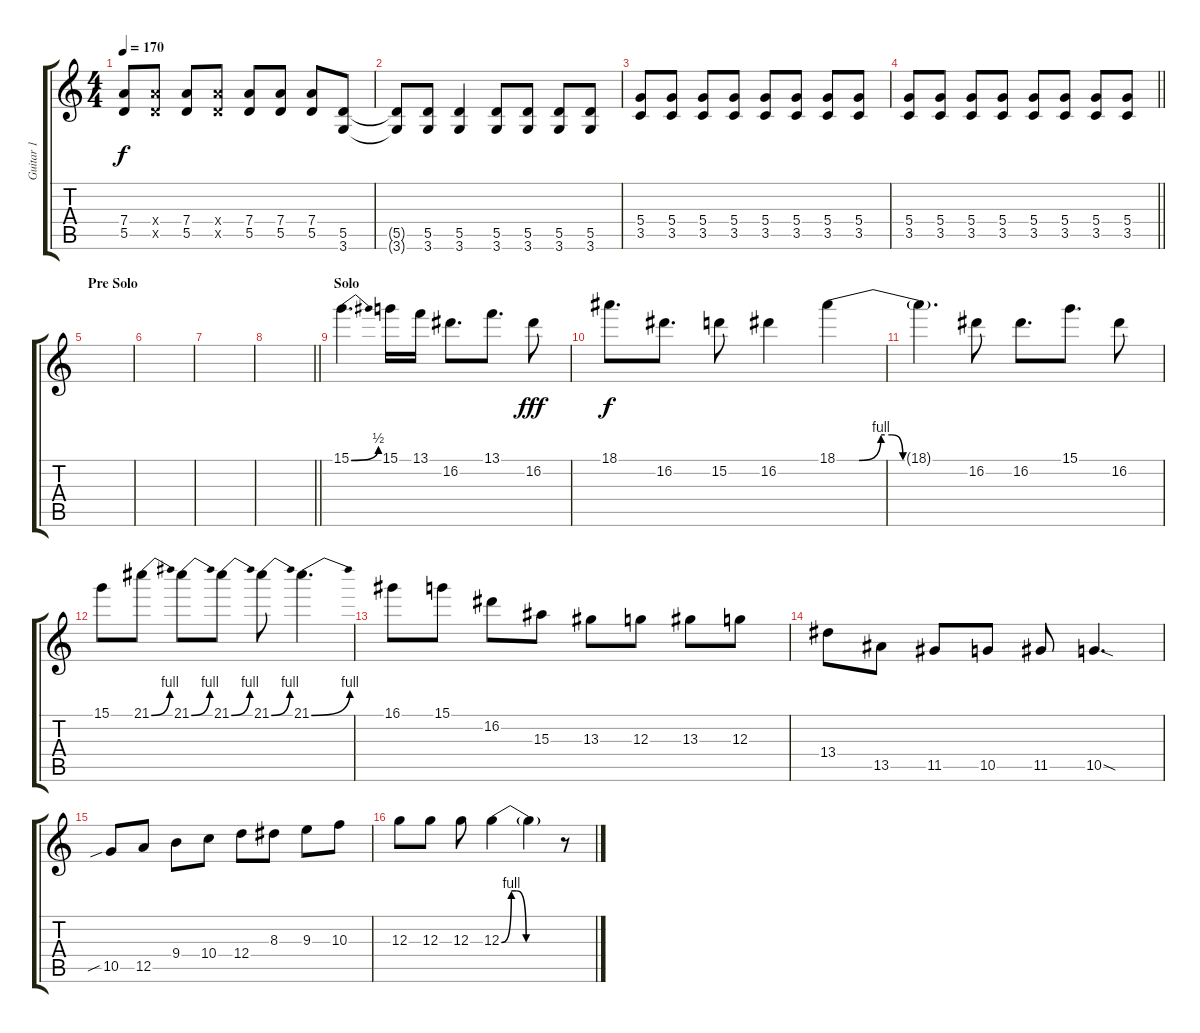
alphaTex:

\track ("Guitar 1" "Guitar 1") {instrument overdrivenguitar}
\staff {score tabs}
\tuning (E4 B3 G3 D3 A2 E2) {hide}
\ts (4 4)
\tempo 170
\clef g2
\ks c
(7.4 5.5).8{dy f} (7.4{x} 5.5{x}).8 (7.4 5.5).8 (7.4{x} 5.5{x}).8 (7.4 5.5).8 (7.4 5.5).8 (7.4 5.5).8 (5.5 3.6).8 |
(5.5{t} 3.6{t}).8 (5.5 3.6).8 (5.5 3.6).4 (5.5 3.6).8 (5.5 3.6).8 (5.5 3.6).8 (5.5 3.6).8 |
(5.4 3.5).8 (5.4 3.5).8 (5.4 3.5).8 (5.4 3.5).8 (5.4 3.5).8 (5.4 3.5).8 (5.4 3.5).8 (5.4 3.5).8 |
\barLineRight lightlight
(5.4 3.5).8 (5.4 3.5).8 (5.4 3.5).8 (5.4 3.5).8 (5.4 3.5).8 (5.4 3.5).8 (5.4 3.5).8 (5.4 3.5).8 |
\section ("" "Pre Solo")
|
|
|
\barLineRight lightlight
|
\section ("" "Solo")
15.1{be (bend 0 0 60 2)}.4{d} 15.1.16 13.1.16 16.2.8{d} 13.1.8{d} 16.2.8{dy fff} |
18.1.8{d dy f} 16.2.8{d} 15.2.8 16.2.4 18.1{be (custom 0 0 10 0 20 4 25 4 30 0 40 0 45 0 60 0)}.4 |
18.1{t}.4{d} 16.2.8 16.2.8{d} 15.1.8{d} 16.2.8 |
15.1.8 21.1{be (bend 0 0 60 4)}.8 21.1{be (bend 0 0 60 4)}.8 21.1{be (bend 0 0 60 4)}.8 21.1{be (bend 0 0 60 4)}.8 21.1{be (bend 0 0 60 4)}.4{d} |
16.1.8 15.1.8 16.2.8 15.3.8 13.3.8 12.3.8 13.3.8 12.3.8 |
13.4.8 13.5.8 11.5.8 10.5.8 11.5.8 10.5{sod}.4{d} |
10.5{sib}.8 12.5.8 9.4.8 10.4.8 12.4.8 8.3.8 9.3.8 10.3.8 |
12.3.8 12.3.8 12.3.8 12.3{be (custom 0 0 10 4 15 4 25 0 30 0 60 0)}.4 12.3{t}.4 r.8
